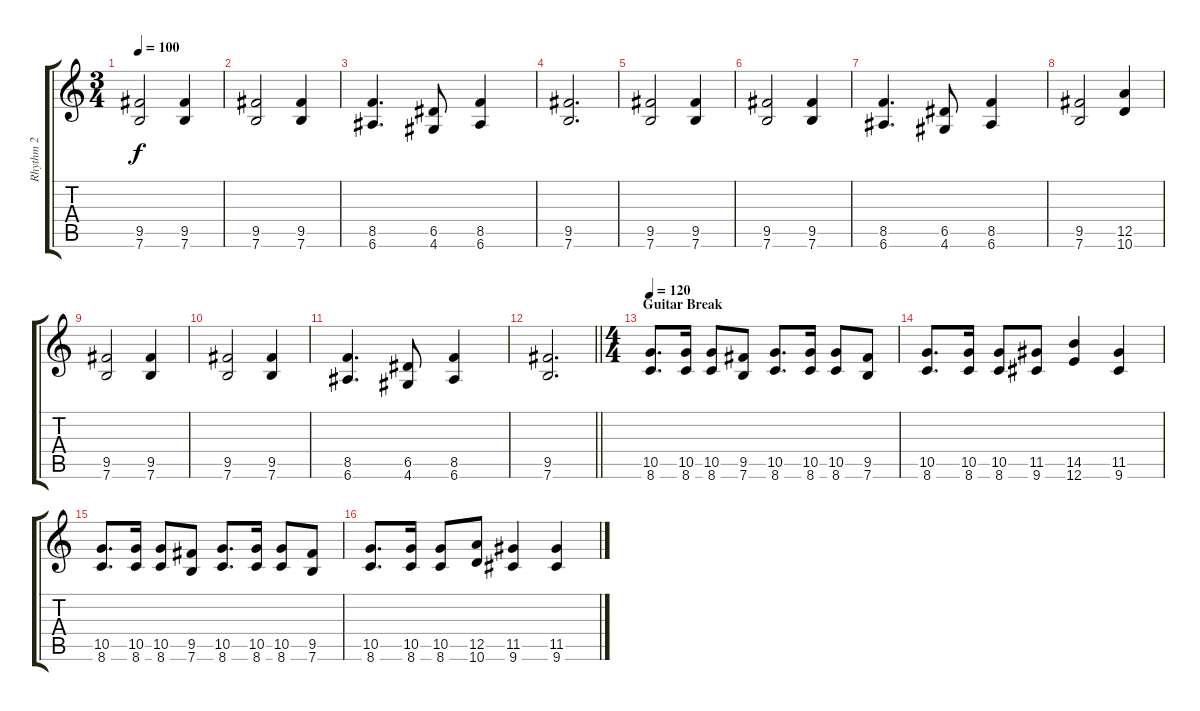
\track ("Rhythm 2" "Rhythm 2") {instrument overdrivenguitar}
\staff {score tabs}
\tuning (E4 B3 G3 D3 A2 E2) {hide}
\ts (3 4)
\tempo 100
\clef g2
\ks c
(9.5 7.6).2{dy f} (9.5 7.6).4 |
(9.5 7.6).2 (9.5 7.6).4 |
(8.5 6.6).4{d} (6.5 4.6).8 (8.5 6.6).4 |
(9.5 7.6).2{d} |
(9.5 7.6).2 (9.5 7.6).4 |
(9.5 7.6).2 (9.5 7.6).4 |
(8.5 6.6).4{d} (6.5 4.6).8 (8.5 6.6).4 |
(9.5 7.6).2 (12.5 10.6).4 |
(9.5 7.6).2 (9.5 7.6).4 |
(9.5 7.6).2 (9.5 7.6).4 |
(8.5 6.6).4{d} (6.5 4.6).8 (8.5 6.6).4 |
\barLineRight lightlight
(9.5 7.6).2{d} |
\ts (4 4)
\section ("" "Guitar Break")
\tempo 120
(10.5 8.6).8{d} (10.5 8.6).16 (10.5 8.6).8 (9.5 7.6).8 (10.5 8.6).8{d} (10.5 8.6).16 (10.5 8.6).8 (9.5 7.6).8 |
(10.5 8.6).8{d} (10.5 8.6).16 (10.5 8.6).8 (11.5 9.6).8 (14.5 12.6).4 (11.5 9.6).4 |
(10.5 8.6).8{d} (10.5 8.6).16 (10.5 8.6).8 (9.5 7.6).8 (10.5 8.6).8{d} (10.5 8.6).16 (10.5 8.6).8 (9.5 7.6).8 |
(10.5 8.6).8{d} (10.5 8.6).16 (10.5 8.6).8 (12.5 10.6).8 (11.5 9.6).4 (11.5 9.6).4
